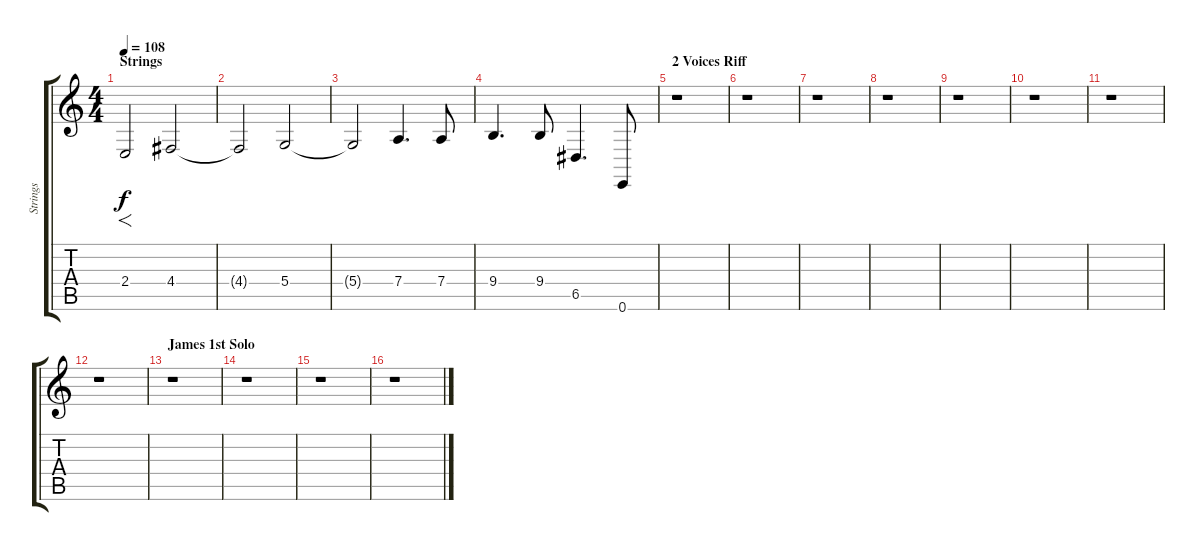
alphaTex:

\track ("Strings" "Strings") {instrument synthstrings1}
\staff {score tabs}
\tuning (E4 C4 G3 D3 A2 E2) {hide}
\ts (4 4)
\section ("" "Strings")
\tempo 108
\clef g2
\ks c
2.4.2{f dy f} 4.4.2 |
4.4{t}.2 5.4.2 |
5.4{t}.2 7.4.4{d} 7.4.8 |
9.4.4{d} 9.4.8 6.5.4{d} 0.6.8 |
\section ("" "2 Voices Riff")
r.1 |
r.1 |
r.1 |
r.1 |
r.1 |
r.1 |
r.1 |
r.1 |
\section ("" "James 1st Solo")
r.1 |
r.1 |
r.1 |
r.1
